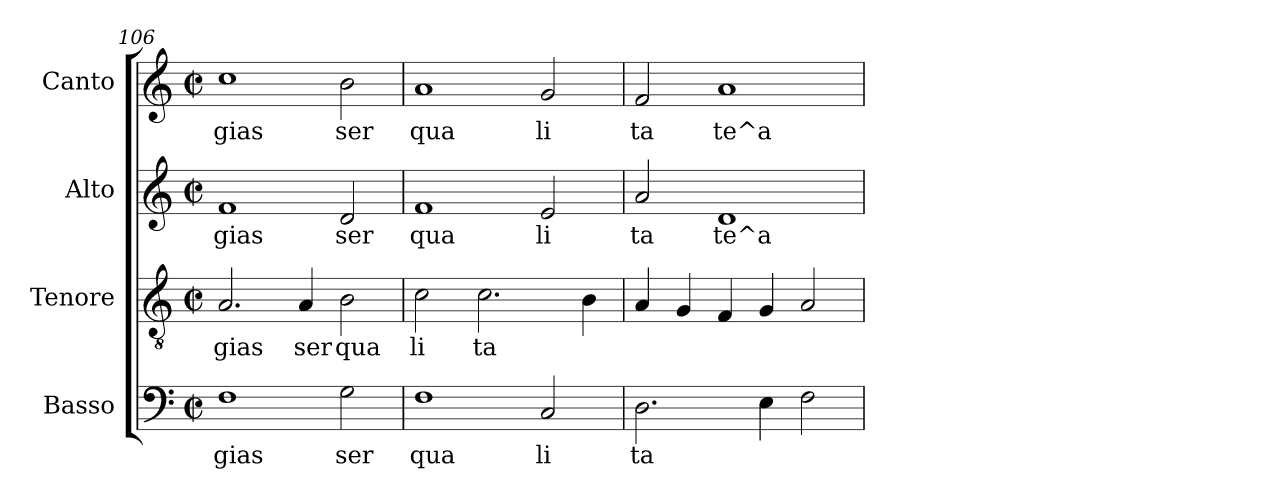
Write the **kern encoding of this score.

**kern	**text	**kern	**text	**kern	**text	**kern	**text
*part4	*part4	*part3	*part3	*part2	*part2	*part1	*part1
*staff4	*staff4	*staff3	*staff3	*staff2	*staff2	*staff1	*staff1
*I"Basso	*	*I"Tenore	*	*I"Alto	*	*I"Canto	*
*I'Basso	*	*I'Tenore	*	*I'Alto	*	*I'Canto	*
*clefF4	*	*clefGv2	*	*clefG2	*	*clefG2	*
*k[]	*	*k[]	*	*k[]	*	*k[]	*
*C:	*	*C:	*	*C:	*	*C:	*
*M2/2	*	*M2/2	*	*M2/2	*	*M2/2	*
*met(c|)	*	*met(c|)	*	*met(c|)	*	*met(c|)	*
=106	=106	=106	=106	=106	=106	=106	=106
!	!LO:LY:b:cj	!	!LO:LY:b:cj	!	!LO:LY:b:cj	!	!LO:LY:b:cj
1F	gias	2.A/	gias	1f	gias	1cc	gias
!	!	!	!LO:LY:b:cj	!	!	!	!
.	.	4A/	ser	.	.	.	.
!	!LO:LY:b:cj	!	!LO:LY:b:cj	!	!LO:LY:b:cj	!	!LO:LY:b:cj
2G\	ser	2B\	qua	2d/	ser	2b\	ser
=107	=107	=107	=107	=107	=107	=107	=107
!	!LO:LY:b:cj	!	!LO:LY:b:cj	!	!LO:LY:b:cj	!	!LO:LY:b:cj
1F	qua	2c\	li	1f	qua	1a	qua
!	!	!	!LO:LY:b:cj	!	!	!	!
.	.	2.c\	ta	.	.	.	.
!	!LO:LY:b:cj	!	!	!	!LO:LY:b:cj	!	!LO:LY:b:cj
2C/	li	.	.	2e/	li	2g/	li
!	!	!	!LO:LY:b:cj	!	!	!	!
.	.	4B\	.	.	.	.	.
=108	=108	=108	=108	=108	=108	=108	=108
!	!LO:LY:b:cj	!	!LO:LY:b:cj	!	!LO:LY:b:cj	!	!LO:LY:b:cj
2.D\	ta	4A/	.	2a/	ta	2f/	ta
!	!	!	!LO:LY:b:cj	!	!	!	!
.	.	4G/	.	.	.	.	.
!	!	!	!LO:LY:b:cj	!	!LO:LY:b:cj	!	!LO:LY:b:cj
.	.	4F/	.	1d	te^a	1a	te^a
!	!LO:LY:b:cj	!	!LO:LY:b:cj	!	!	!	!
4E\	.	4G/	.	.	.	.	.
!	!LO:LY:b:cj	!	!LO:LY:b:cj	!	!	!	!
2F\	.	2A/	.	.	.	.	.
=	=	=	=	=	=	=	=
*-	*-	*-	*-	*-	*-	*-	*-
